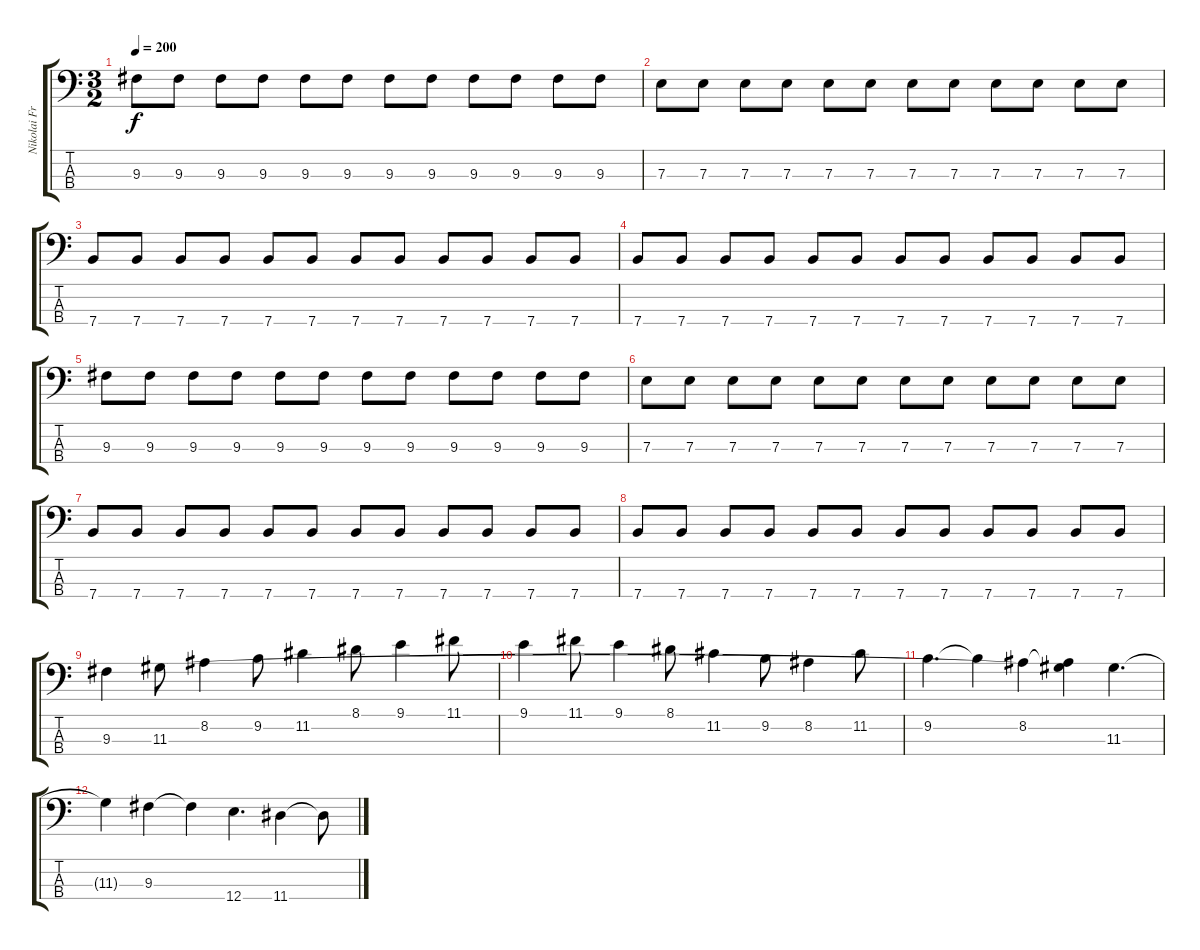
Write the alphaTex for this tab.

\track ("Nikolai Fraiture" "Nikolai Fr") {instrument electricbasspick}
\staff {score tabs}
\tuning (G2 D2 A1 E1) {hide}
\ts (3 2)
\tempo 200
\clef f4
\ks c
9.3.8{dy f} 9.3.8 9.3.8 9.3.8 9.3.8 9.3.8 9.3.8 9.3.8 9.3.8 9.3.8 9.3.8 9.3.8 |
7.3.8 7.3.8 7.3.8 7.3.8 7.3.8 7.3.8 7.3.8 7.3.8 7.3.8 7.3.8 7.3.8 7.3.8 |
7.4.8 7.4.8 7.4.8 7.4.8 7.4.8 7.4.8 7.4.8 7.4.8 7.4.8 7.4.8 7.4.8 7.4.8 |
7.4.8 7.4.8 7.4.8 7.4.8 7.4.8 7.4.8 7.4.8 7.4.8 7.4.8 7.4.8 7.4.8 7.4.8 |
9.3.8 9.3.8 9.3.8 9.3.8 9.3.8 9.3.8 9.3.8 9.3.8 9.3.8 9.3.8 9.3.8 9.3.8 |
7.3.8 7.3.8 7.3.8 7.3.8 7.3.8 7.3.8 7.3.8 7.3.8 7.3.8 7.3.8 7.3.8 7.3.8 |
7.4.8 7.4.8 7.4.8 7.4.8 7.4.8 7.4.8 7.4.8 7.4.8 7.4.8 7.4.8 7.4.8 7.4.8 |
7.4.8 7.4.8 7.4.8 7.4.8 7.4.8 7.4.8 7.4.8 7.4.8 7.4.8 7.4.8 7.4.8 7.4.8 |
9.3.4 11.3.8 8.2.4 9.2.8 11.2.4 8.1.8 9.1.4 11.1.8 |
9.1.4 11.1.8 9.1.4 8.1.8 11.2.4 9.2.8 8.2.4 11.2.8 |
9.2.4{d} 9.2{t}.4 8.2.4 (8.2{t} 11.3{t}).4 11.3.4{d} |
11.3{t}.4 9.3.4 9.3{t}.4 12.4.4{d} 11.4.4 11.4{t}.8
